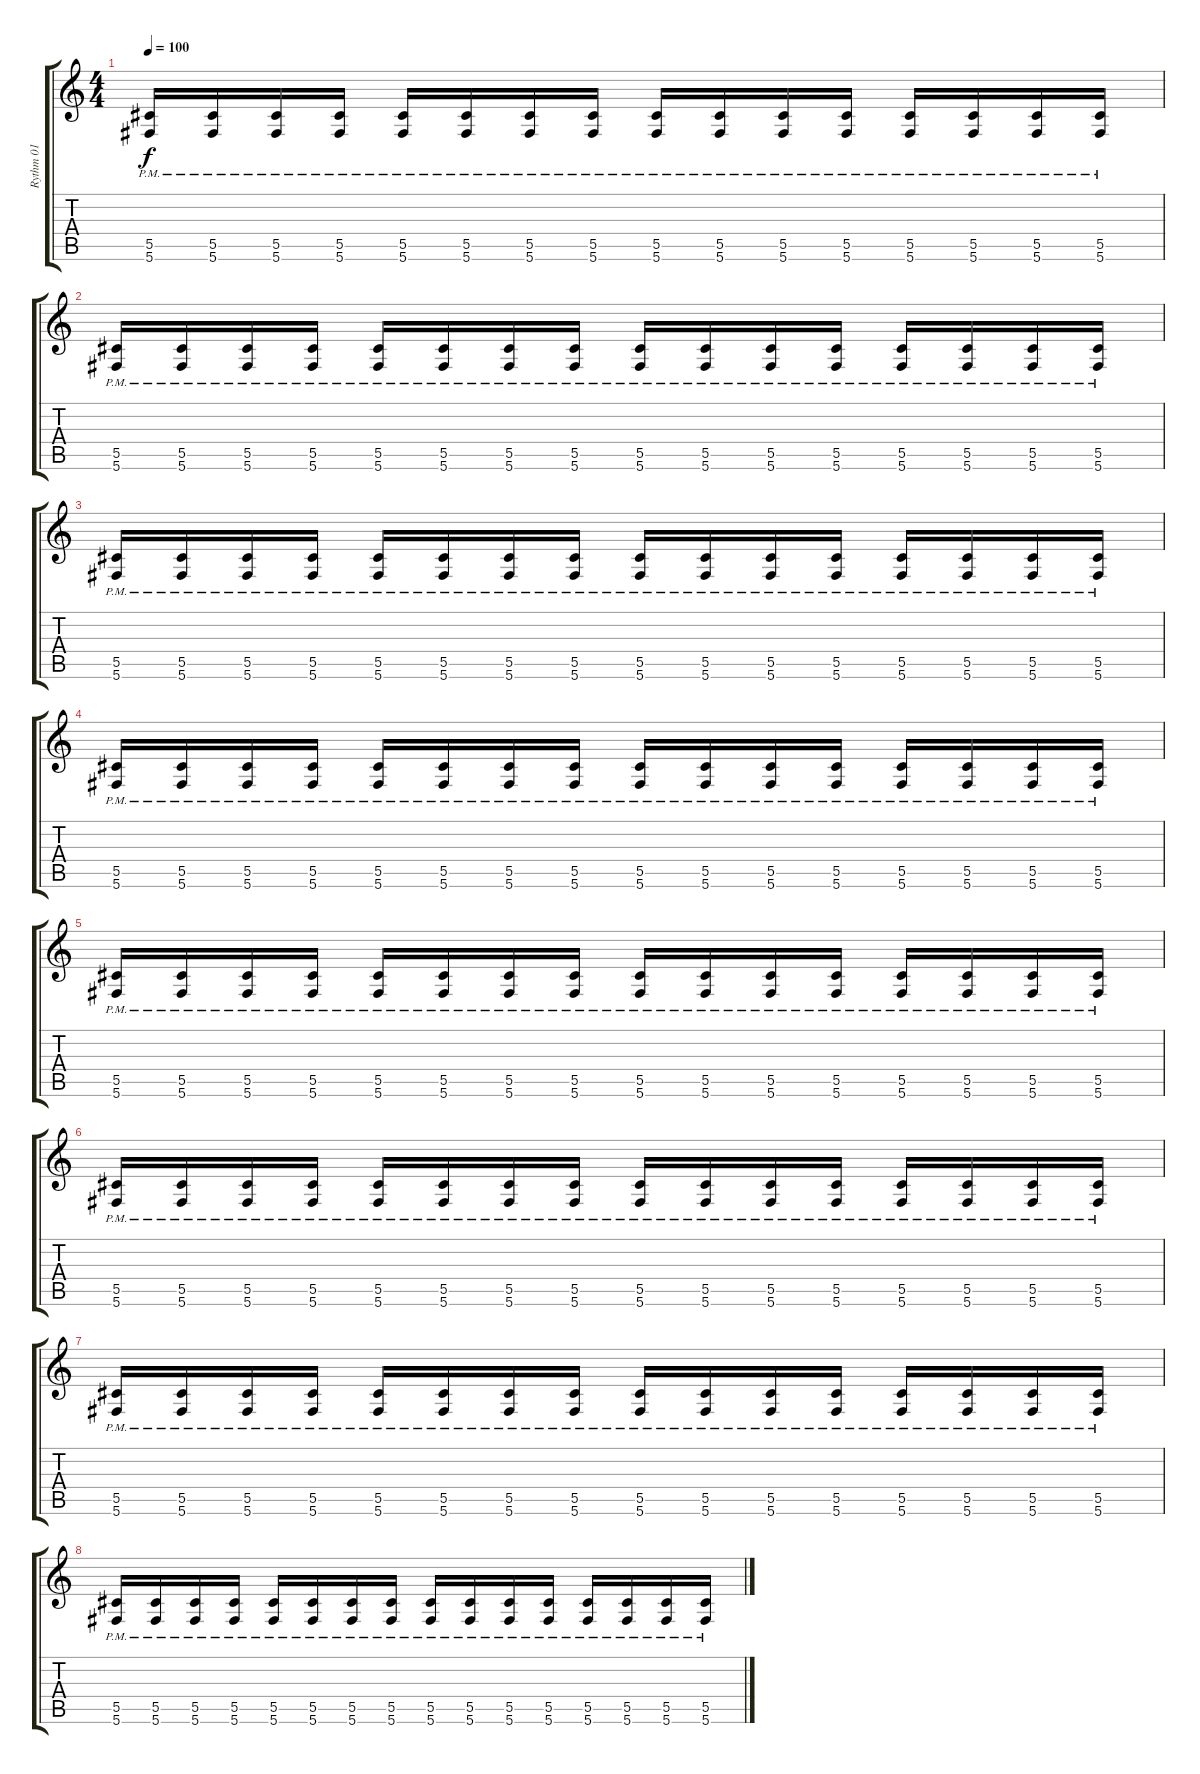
\track ("Rythm 01" "Rythm 01") {instrument distortionguitar}
\staff {score tabs}
\tuning (Eb4 Bb3 Gb3 Db3 Ab2 Db2) {hide}
\ts (4 4)
\tempo 100
\clef g2
\ks c
(5.5{pm} 5.6{pm}).16{dy f} (5.5{pm} 5.6{pm}).16 (5.5{pm} 5.6{pm}).16 (5.5{pm} 5.6{pm}).16 (5.5{pm} 5.6{pm}).16 (5.5{pm} 5.6{pm}).16 (5.5{pm} 5.6{pm}).16 (5.5{pm} 5.6{pm}).16 (5.5{pm} 5.6{pm}).16 (5.5{pm} 5.6{pm}).16 (5.5{pm} 5.6{pm}).16 (5.5{pm} 5.6{pm}).16 (5.5{pm} 5.6{pm}).16 (5.5{pm} 5.6{pm}).16 (5.5{pm} 5.6{pm}).16 (5.5{pm} 5.6{pm}).16 |
(5.5{pm} 5.6{pm}).16 (5.5{pm} 5.6{pm}).16 (5.5{pm} 5.6{pm}).16 (5.5{pm} 5.6{pm}).16 (5.5{pm} 5.6{pm}).16 (5.5{pm} 5.6{pm}).16 (5.5{pm} 5.6{pm}).16 (5.5{pm} 5.6{pm}).16 (5.5{pm} 5.6{pm}).16 (5.5{pm} 5.6{pm}).16 (5.5{pm} 5.6{pm}).16 (5.5{pm} 5.6{pm}).16 (5.5{pm} 5.6{pm}).16 (5.5{pm} 5.6{pm}).16 (5.5{pm} 5.6{pm}).16 (5.5{pm} 5.6{pm}).16 |
(5.5{pm} 5.6{pm}).16 (5.5{pm} 5.6{pm}).16 (5.5{pm} 5.6{pm}).16 (5.5{pm} 5.6{pm}).16 (5.5{pm} 5.6{pm}).16 (5.5{pm} 5.6{pm}).16 (5.5{pm} 5.6{pm}).16 (5.5{pm} 5.6{pm}).16 (5.5{pm} 5.6{pm}).16 (5.5{pm} 5.6{pm}).16 (5.5{pm} 5.6{pm}).16 (5.5{pm} 5.6{pm}).16 (5.5{pm} 5.6{pm}).16 (5.5{pm} 5.6{pm}).16 (5.5{pm} 5.6{pm}).16 (5.5{pm} 5.6{pm}).16 |
(5.5{pm} 5.6{pm}).16 (5.5{pm} 5.6{pm}).16 (5.5{pm} 5.6{pm}).16 (5.5{pm} 5.6{pm}).16 (5.5{pm} 5.6{pm}).16 (5.5{pm} 5.6{pm}).16 (5.5{pm} 5.6{pm}).16 (5.5{pm} 5.6{pm}).16 (5.5{pm} 5.6{pm}).16 (5.5{pm} 5.6{pm}).16 (5.5{pm} 5.6{pm}).16 (5.5{pm} 5.6{pm}).16 (5.5{pm} 5.6{pm}).16 (5.5{pm} 5.6{pm}).16 (5.5{pm} 5.6{pm}).16 (5.5{pm} 5.6{pm}).16 |
(5.5{pm} 5.6{pm}).16 (5.5{pm} 5.6{pm}).16 (5.5{pm} 5.6{pm}).16 (5.5{pm} 5.6{pm}).16 (5.5{pm} 5.6{pm}).16 (5.5{pm} 5.6{pm}).16 (5.5{pm} 5.6{pm}).16 (5.5{pm} 5.6{pm}).16 (5.5{pm} 5.6{pm}).16 (5.5{pm} 5.6{pm}).16 (5.5{pm} 5.6{pm}).16 (5.5{pm} 5.6{pm}).16 (5.5{pm} 5.6{pm}).16 (5.5{pm} 5.6{pm}).16 (5.5{pm} 5.6{pm}).16 (5.5{pm} 5.6{pm}).16 |
(5.5{pm} 5.6{pm}).16 (5.5{pm} 5.6{pm}).16 (5.5{pm} 5.6{pm}).16 (5.5{pm} 5.6{pm}).16 (5.5{pm} 5.6{pm}).16 (5.5{pm} 5.6{pm}).16 (5.5{pm} 5.6{pm}).16 (5.5{pm} 5.6{pm}).16 (5.5{pm} 5.6{pm}).16 (5.5{pm} 5.6{pm}).16 (5.5{pm} 5.6{pm}).16 (5.5{pm} 5.6{pm}).16 (5.5{pm} 5.6{pm}).16 (5.5{pm} 5.6{pm}).16 (5.5{pm} 5.6{pm}).16 (5.5{pm} 5.6{pm}).16 |
(5.5{pm} 5.6{pm}).16 (5.5{pm} 5.6{pm}).16 (5.5{pm} 5.6{pm}).16 (5.5{pm} 5.6{pm}).16 (5.5{pm} 5.6{pm}).16 (5.5{pm} 5.6{pm}).16 (5.5{pm} 5.6{pm}).16 (5.5{pm} 5.6{pm}).16 (5.5{pm} 5.6{pm}).16 (5.5{pm} 5.6{pm}).16 (5.5{pm} 5.6{pm}).16 (5.5{pm} 5.6{pm}).16 (5.5{pm} 5.6{pm}).16 (5.5{pm} 5.6{pm}).16 (5.5{pm} 5.6{pm}).16 (5.5{pm} 5.6{pm}).16 |
(5.5{pm} 5.6{pm}).16 (5.5{pm} 5.6{pm}).16 (5.5{pm} 5.6{pm}).16 (5.5{pm} 5.6{pm}).16 (5.5{pm} 5.6{pm}).16 (5.5{pm} 5.6{pm}).16 (5.5{pm} 5.6{pm}).16 (5.5{pm} 5.6{pm}).16 (5.5{pm} 5.6{pm}).16 (5.5{pm} 5.6{pm}).16 (5.5{pm} 5.6{pm}).16 (5.5{pm} 5.6{pm}).16 (5.5{pm} 5.6{pm}).16 (5.5{pm} 5.6{pm}).16 (5.5{pm} 5.6{pm}).16 (5.5{pm} 5.6{pm}).16
